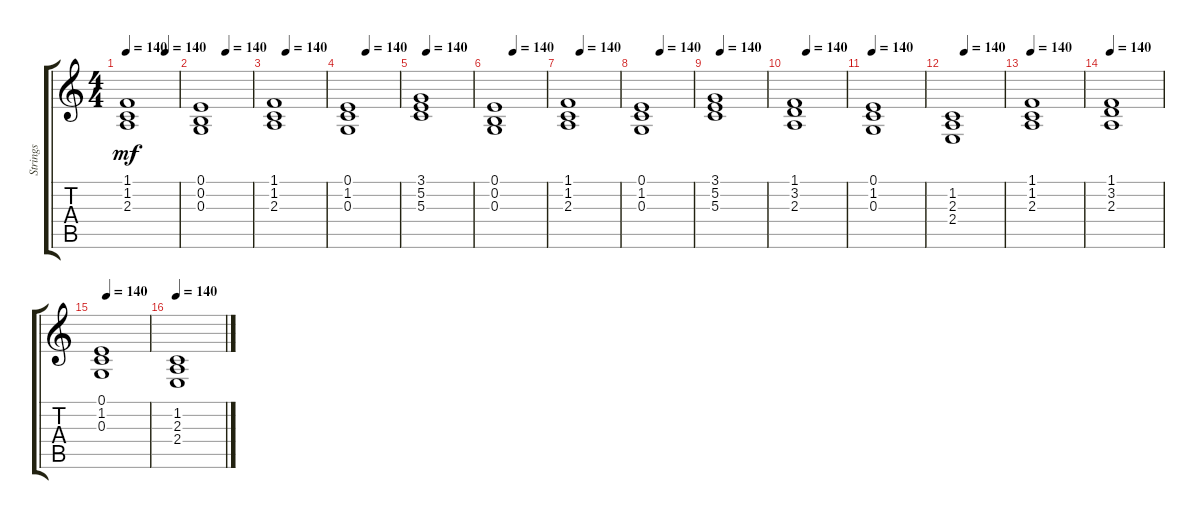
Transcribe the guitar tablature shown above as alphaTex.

\track ("Strings" "Strings") {instrument stringensemble1}
\staff {score tabs}
\tuning (E4 B3 G3 D3 A2 E2) {hide}
\ts (4 4)
\tempo 140
\tempo (140 0.75)
\clef g2
\ks c
(1.1 1.2 2.3).1{dy mf} |
\tempo (140 0.5)
(0.1 0.2 0.3).1 |
\tempo (140 0.25)
(1.1 1.2 2.3).1 |
\tempo (140 0.375)
(0.1 1.2 0.3).1 |
\tempo (140 0.125)
(3.1 5.2 5.3).1 |
\tempo (140 0.375)
(0.1 0.2 0.3).1 |
\tempo (140 0.25)
(1.1 1.2 2.3).1 |
\tempo (140 0.375)
(0.1 1.2 0.3).1 |
\tempo (140 0.125)
(3.1 5.2 5.3).1 |
\tempo (140 0.25)
(1.1 3.2 2.3).1 |
\tempo 140
(0.1 1.2 0.3).1 |
\tempo (140 0.25)
(1.2 2.3 2.4).1 |
\tempo 140
(1.1 1.2 2.3).1 |
\tempo 140
(1.1 3.2 2.3).1 |
\tempo (140 0.125)
(0.1 1.2 0.3).1 |
\tempo 140
(1.2 2.3 2.4).1
